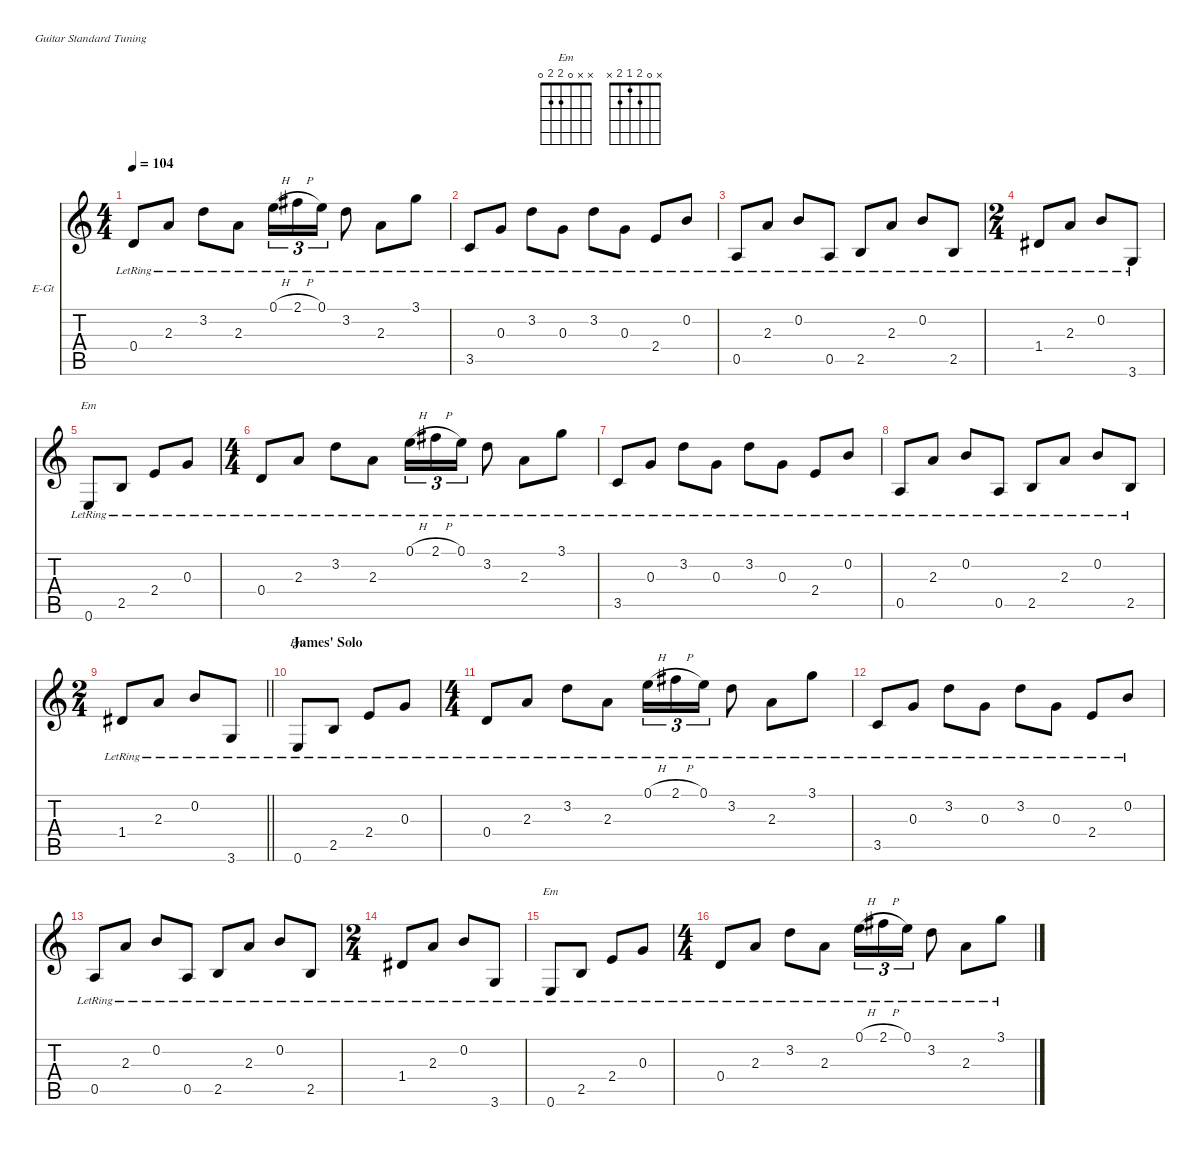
\hideDynamics
\bracketExtendMode nobrackets
\firstSystemTrackNameOrientation horizontal
\otherSystemsTrackNameOrientation horizontal
\track ("Clean Guitar" "E-Gt") {instrument distortionguitar}
\staff {score tabs}
\tuning (E4 B3 G3 D3 A2 E2)
\chord ("Em" x x 0 2 2 0)
\chord ("" 2 3 2 0 x x) {barre 2}
\chord ("" x 3 0 2 3 x)
\chord ("" x 0 2 1 2 x)
\ts (4 4)
\beaming (8 2 2 2 2)
\tempo 104
\clef g2
\ks c
0.4{lr}.8{ch "" dy fff} 2.3{lr}.8 3.2{lr}.8 2.3{lr}.8 0.1{h lr}.16{tu (3 2)} 2.1{h lr acc #}.16{tu (3 2)} 0.1{lr}.16{tu (3 2)} 3.2{lr}.8 2.3{lr}.8 3.1{lr}.8 |
3.5{lr}.8{ch ""} 0.3{lr}.8 3.2{lr}.8 0.3{lr}.8 3.2{lr}.8 0.3{lr}.8 2.4{lr}.8 0.2{lr}.8 |
0.5{lr}.8{ch ""} 2.3{lr}.8 0.2{lr}.8 0.5{lr}.8 2.5{lr}.8 2.3{lr}.8 0.2{lr}.8 2.5{lr}.8 |
\ts (2 4)
\beaming (8 2 2)
1.4{lr acc #}.8 2.3{lr}.8 0.2{lr}.8 3.6{lr}.8 |
0.6{lr}.8{ch "Em"} 2.5{lr}.8 2.4{lr}.8 0.3{lr}.8 |
\ts (4 4)
\beaming (8 2 2 2 2)
0.4{lr}.8{ch ""} 2.3{lr}.8 3.2{lr}.8 2.3{lr}.8 0.1{h lr}.16{tu (3 2)} 2.1{h lr acc #}.16{tu (3 2)} 0.1{lr}.16{tu (3 2)} 3.2{lr}.8 2.3{lr}.8 3.1{lr}.8 |
3.5{lr}.8{ch ""} 0.3{lr}.8 3.2{lr}.8 0.3{lr}.8 3.2{lr}.8 0.3{lr}.8 2.4{lr}.8 0.2{lr}.8 |
0.5{lr}.8{ch ""} 2.3{lr}.8 0.2{lr}.8 0.5{lr}.8 2.5{lr}.8 2.3{lr}.8 0.2{lr}.8 2.5{lr}.8 |
\ts (2 4)
\beaming (8 2 2)
\barLineRight lightlight
1.4{lr acc #}.8 2.3{lr}.8 0.2{lr}.8 3.6{lr}.8 |
\section ("" "James' Solo")
0.6{lr}.8{ch "Em"} 2.5{lr}.8 2.4{lr}.8 0.3{lr}.8 |
\ts (4 4)
\beaming (8 2 2 2 2)
0.4{lr}.8{ch ""} 2.3{lr}.8 3.2{lr}.8 2.3{lr}.8 0.1{h lr}.16{tu (3 2)} 2.1{h lr acc #}.16{tu (3 2)} 0.1{lr}.16{tu (3 2)} 3.2{lr}.8 2.3{lr}.8 3.1{lr}.8 |
3.5{lr}.8{ch ""} 0.3{lr}.8 3.2{lr}.8 0.3{lr}.8 3.2{lr}.8 0.3{lr}.8 2.4{lr}.8 0.2{lr}.8 |
0.5{lr}.8{ch ""} 2.3{lr}.8 0.2{lr}.8 0.5{lr}.8 2.5{lr}.8 2.3{lr}.8 0.2{lr}.8 2.5{lr}.8 |
\ts (2 4)
\beaming (8 2 2)
1.4{lr acc #}.8 2.3{lr}.8 0.2{lr}.8 3.6{lr}.8 |
0.6{lr}.8{ch "Em"} 2.5{lr}.8 2.4{lr}.8 0.3{lr}.8 |
\ts (4 4)
\beaming (8 2 2 2 2)
0.4{lr}.8{ch ""} 2.3{lr}.8 3.2{lr}.8 2.3{lr}.8 0.1{h lr}.16{tu (3 2)} 2.1{h lr acc #}.16{tu (3 2)} 0.1{lr}.16{tu (3 2)} 3.2{lr}.8 2.3{lr}.8 3.1{lr}.8
